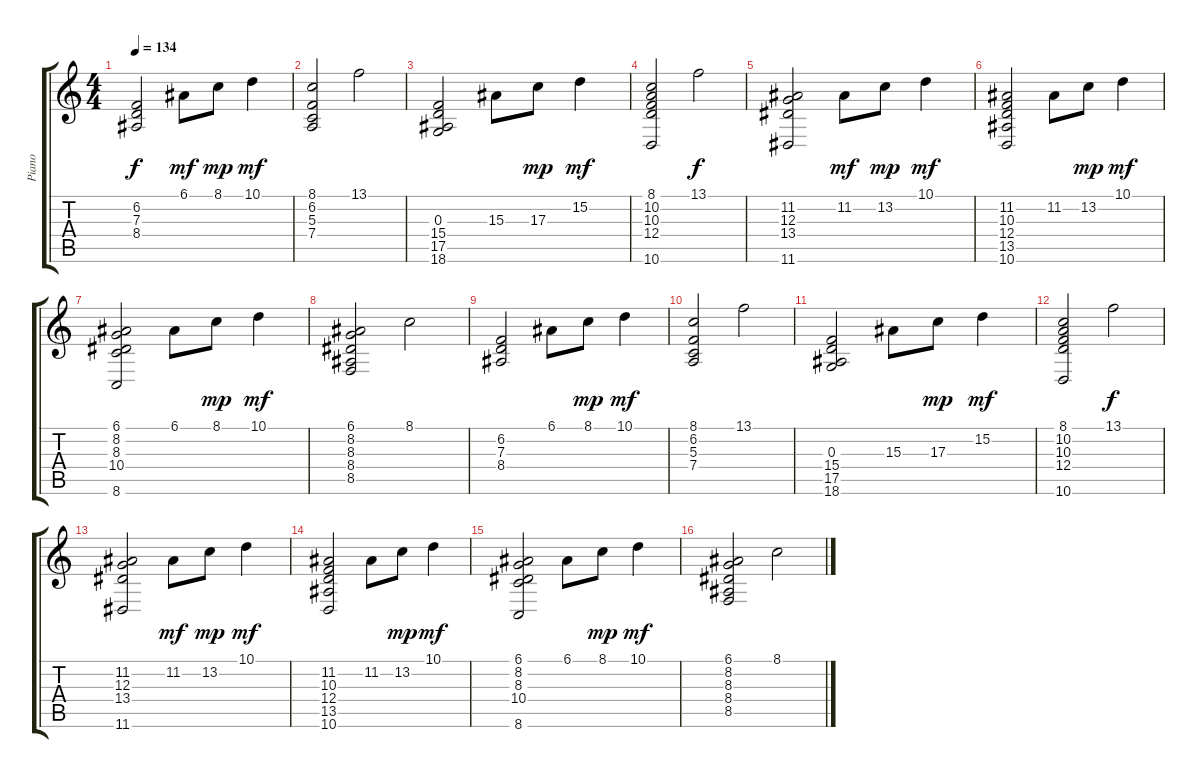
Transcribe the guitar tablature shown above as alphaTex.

\track ("Piano" "Piano") {instrument acousticgrandpiano}
\staff {score tabs}
\tuning (E4 B3 G3 D3 A2 E2) {hide}
\ts (4 4)
\tempo 134
\clef g2
\ks c
(6.2 7.3 8.4).2{dy f} 6.1.8{dy mf} 8.1.8{dy mp} 10.1.4{dy mf} |
(8.1 6.2 5.3 7.4).2 13.1.2 |
(0.3 15.4 17.5 18.6).2 15.3.8 17.3.8{dy mp} 15.2.4{dy mf} |
(8.1 10.2 10.3 12.4 10.6).2 13.1.2{dy f} |
(11.2 12.3 13.4 11.6).2 11.2.8{dy mf} 13.2.8{dy mp} 10.1.4{dy mf} |
(11.2 10.3 12.4 13.5 10.6).2 11.2.8 13.2.8{dy mp} 10.1.4{dy mf} |
(6.1 8.2 8.3 10.4 8.6).2 6.1.8 8.1.8{dy mp} 10.1.4{dy mf} |
(6.1 8.2 8.3 8.4 8.5).2 8.1.2 |
(6.2 7.3 8.4).2 6.1.8 8.1.8{dy mp} 10.1.4{dy mf} |
(8.1 6.2 5.3 7.4).2 13.1.2 |
(0.3 15.4 17.5 18.6).2 15.3.8 17.3.8{dy mp} 15.2.4{dy mf} |
(8.1 10.2 10.3 12.4 10.6).2 13.1.2{dy f} |
(11.2 12.3 13.4 11.6).2 11.2.8{dy mf} 13.2.8{dy mp} 10.1.4{dy mf} |
(11.2 10.3 12.4 13.5 10.6).2 11.2.8 13.2.8{dy mp} 10.1.4{dy mf} |
(6.1 8.2 8.3 10.4 8.6).2 6.1.8 8.1.8{dy mp} 10.1.4{dy mf} |
(6.1 8.2 8.3 8.4 8.5).2 8.1.2
